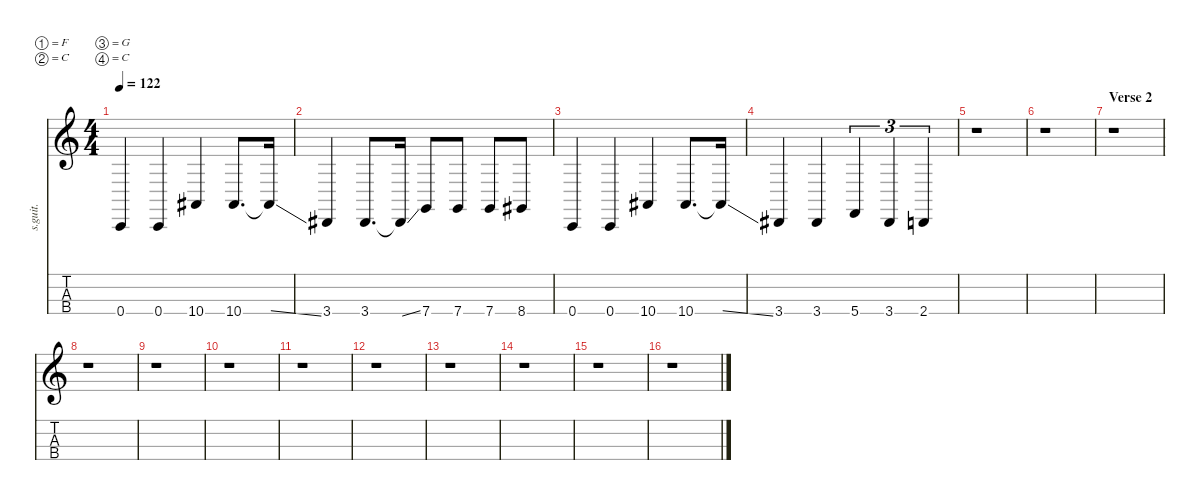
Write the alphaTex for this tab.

\defaultSystemsLayout 4
\hideDynamics
\bracketExtendMode nobrackets
\track ("Brad Walst" "s.guit.") {instrument lead5charang}
\staff {score tabs}
\tuning (F2 C2 G1 C1)
\displaytranspose 12
\ts (4 4)
\tempo 122
\clef g2
\ks c
0.4.4{lyrics (0 "") lyrics (1 "") lyrics (2 "") lyrics (3 "") lyrics (4 "") dy f} 0.4.4{lyrics (0 "") lyrics (1 "") lyrics (2 "") lyrics (3 "") lyrics (4 "")} 10.4{acc #}.4{lyrics (0 "") lyrics (1 "") lyrics (2 "") lyrics (3 "") lyrics (4 "")} 10.4{acc #}.8{d lyrics (0 "") lyrics (1 "") lyrics (2 "") lyrics (3 "") lyrics (4 "")} 10.4{ss t acc #}.16{lyrics (0 "") lyrics (1 "") lyrics (2 "") lyrics (3 "") lyrics (4 "")} |
3.4{acc #}.4{lyrics (0 "") lyrics (1 "") lyrics (2 "") lyrics (3 "") lyrics (4 "")} 3.4{acc #}.8{d lyrics (0 "") lyrics (1 "") lyrics (2 "") lyrics (3 "") lyrics (4 "")} 3.4{ss t acc #}.16{lyrics (0 "") lyrics (1 "") lyrics (2 "") lyrics (3 "") lyrics (4 "")} 7.4.8{lyrics (0 "") lyrics (1 "") lyrics (2 "") lyrics (3 "") lyrics (4 "")} 7.4.8{lyrics (0 "") lyrics (1 "") lyrics (2 "") lyrics (3 "") lyrics (4 "")} 7.4.8{lyrics (0 "") lyrics (1 "") lyrics (2 "") lyrics (3 "") lyrics (4 "")} 8.4{acc #}.8{lyrics (0 "") lyrics (1 "") lyrics (2 "") lyrics (3 "") lyrics (4 "")} |
0.4.4{lyrics (0 "") lyrics (1 "") lyrics (2 "") lyrics (3 "") lyrics (4 "")} 0.4.4{lyrics (0 "") lyrics (1 "") lyrics (2 "") lyrics (3 "") lyrics (4 "")} 10.4{acc #}.4{lyrics (0 "") lyrics (1 "") lyrics (2 "") lyrics (3 "") lyrics (4 "")} 10.4{acc #}.8{d lyrics (0 "") lyrics (1 "") lyrics (2 "") lyrics (3 "") lyrics (4 "")} 10.4{ss t acc #}.16{lyrics (0 "") lyrics (1 "") lyrics (2 "") lyrics (3 "") lyrics (4 "")} |
3.4{acc #}.4{lyrics (0 "") lyrics (1 "") lyrics (2 "") lyrics (3 "") lyrics (4 "")} 3.4{acc #}.4{lyrics (0 "") lyrics (1 "") lyrics (2 "") lyrics (3 "") lyrics (4 "")} 5.4.4{tu (3 2) lyrics (0 "") lyrics (1 "") lyrics (2 "") lyrics (3 "") lyrics (4 "")} 3.4{acc #}.4{tu (3 2) lyrics (0 "") lyrics (1 "") lyrics (2 "") lyrics (3 "") lyrics (4 "")} 2.4.4{tu (3 2) lyrics (0 "") lyrics (1 "") lyrics (2 "") lyrics (3 "") lyrics (4 "")} |
r.1 |
r.1 |
\section ("" "Verse 2")
r.1 |
r.1 |
r.1 |
r.1 |
r.1 |
r.1 |
r.1 |
r.1 |
r.1 |
r.1
